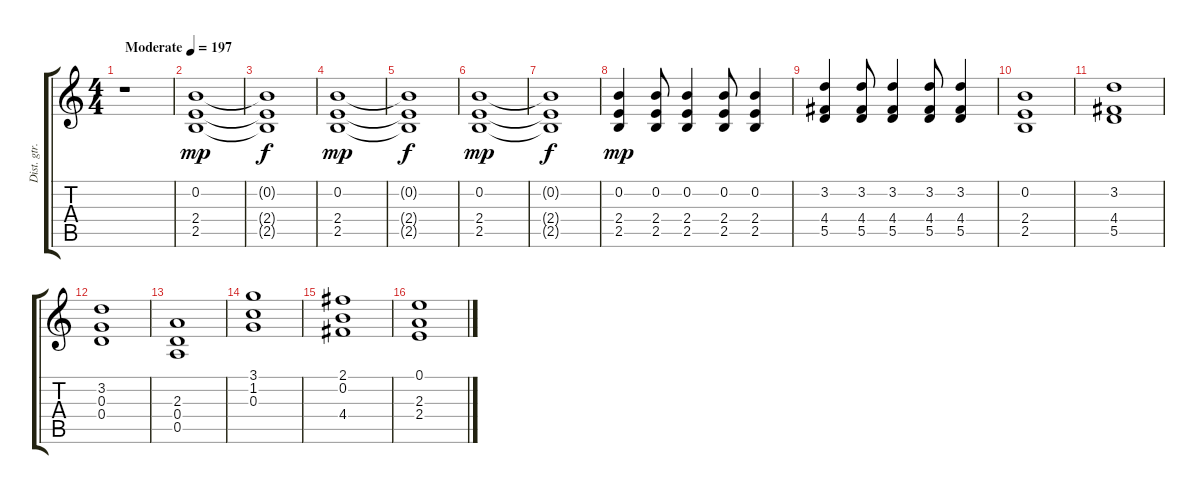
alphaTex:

\track ("Dist. gtr." "Dist. gtr.") {instrument distortionguitar}
\staff {score tabs}
\tuning (E4 B3 G3 D3 A2 E2) {hide}
\ts (4 4)
\tempo (197 "Moderate")
\clef g2
\ks c
r.1{dy mp instrument distortionguitar} |
(0.2 2.4 2.5).1 |
(0.2{t} 2.4{t} 2.5{t}).1{dy f} |
(0.2 2.4 2.5).1{dy mp} |
(0.2{t} 2.4{t} 2.5{t}).1{dy f} |
(0.2 2.4 2.5).1{dy mp} |
(0.2{t} 2.4{t} 2.5{t}).1{dy f} |
(0.2 2.4 2.5).4{dy mp} (0.2 2.4 2.5).8 (0.2 2.4 2.5).4 (0.2 2.4 2.5).8 (0.2 2.4 2.5).4 |
(3.2 4.4 5.5).4 (3.2 4.4 5.5).8 (3.2 4.4 5.5).4 (3.2 4.4 5.5).8 (3.2 4.4 5.5).4 |
(0.2 2.4 2.5).1 |
(3.2 4.4 5.5).1 |
(3.2 0.3 0.4).1 |
(2.3 0.4 0.5).1 |
(3.1 1.2 0.3).1 |
(2.1 0.2 4.4).1 |
(0.1 2.3 2.4).1
